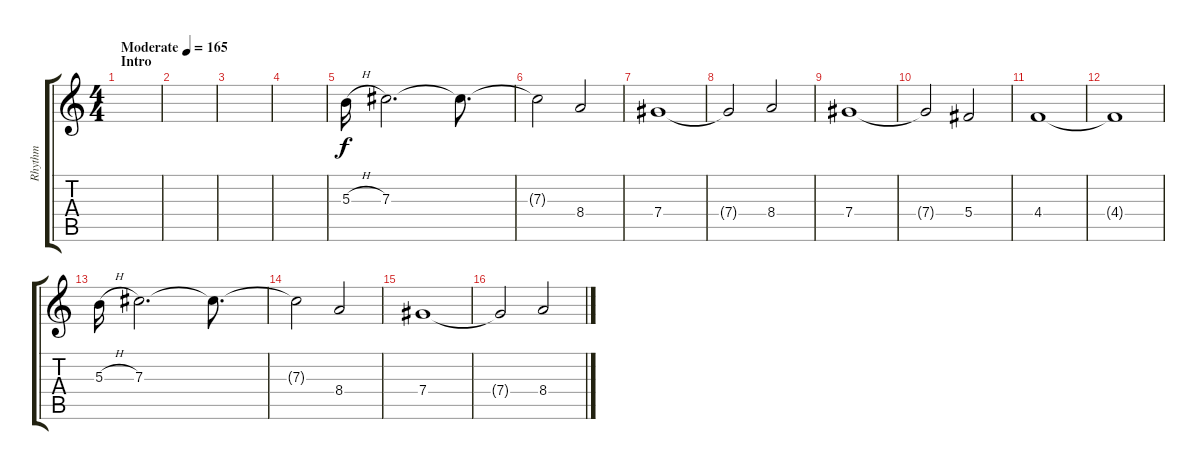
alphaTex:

\track ("Rhythm" "Rhythm") {instrument overdrivenguitar}
\staff {score tabs}
\tuning (Eb4 Bb3 Gb3 Db3 Ab2 Db2) {hide}
\ts (4 4)
\section ("" "Intro")
\tempo (165 "Moderate")
\clef g2
\ks c
|
|
|
|
5.3{h}.16 7.3.2{d} 7.3{t}.8{d} |
7.3{t}.2 8.4.2 |
7.4.1 |
7.4{t}.2 8.4.2 |
7.4.1 |
7.4{t}.2 5.4.2 |
4.4.1 |
4.4{t}.1 |
5.3{h}.16 7.3.2{d} 7.3{t}.8{d} |
7.3{t}.2 8.4.2 |
7.4.1 |
7.4{t}.2 8.4.2
